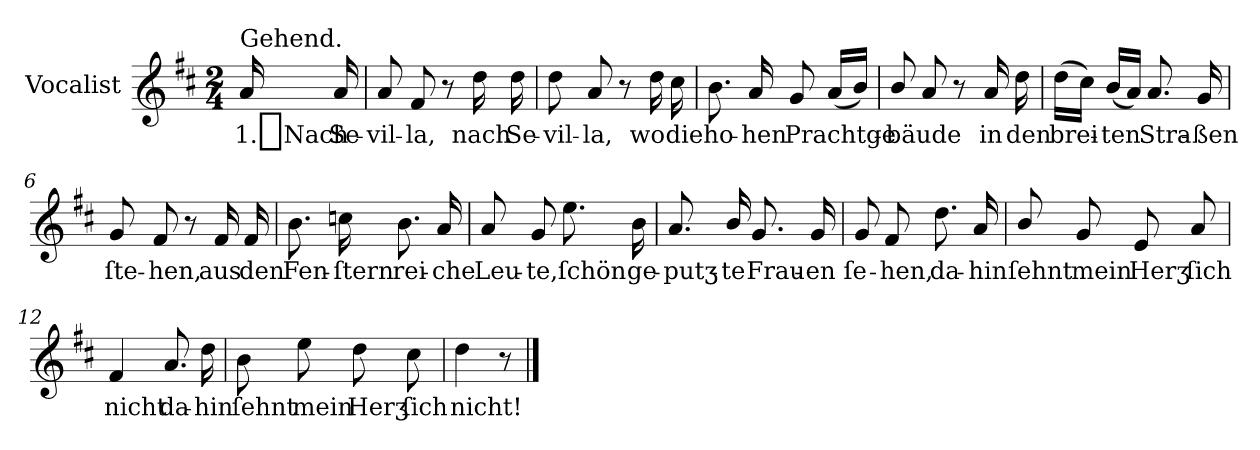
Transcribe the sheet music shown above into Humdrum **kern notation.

**kern	**text
*part1	*part1
*staff1	*staff1
*I"Vocalist	*
*k[f#c#]	*
*D:	*
*M2/4	*
=	=
!LO:TX:a:t=Gehend.	!
16a	1._Nach
16a	Se-
=1	=1
8a	-vil-
8f#	-la,
8r	.
16dd	nach
16dd	Se-
=2	=2
8dd	-vil-
8a	-la,
8r	.
16dd	wo
16cc#	die
=3	=3
8.b	ho-
16a	-hen
8g	Prachtge-
(16aLL	.
16bJJ)	.
=4	=4
8b/	-bäude
8a	.
8r	.
16a	in
16dd	den
=5	=5
(16ddLL	brei-
16cc#JJ)	.
(16bLL	-ten
16aJJ)	.
8.a	Stra-
16g	-ßen
=6	=6
8g	ſte-
8f#	-hen,
8r	.
16f#	aus
16f#	den
=7	=7
8.b	Fen-
16ccn	-ſtern
8.b	rei-
16a	-che
=8	=8
8a	Leu-
8g	-te,
8.ee	ſchön
16b	ge-
=9	=9
8.a	-putʒ-
16b/	-te
8.g	Frau-
16g	-en
=10	=10
8g	ſe-
8f#	-hen,
8.dd	da-
16a	-hin
=11	=11
8b/	ſehnt
8g	mein
8e	Herʒ
8a	ſich
=12	=12
4f#	nicht
8.a	da-
16dd	-hin
=13	=13
8b	ſehnt
8ee	mein
8dd	Herʒ
8cc#	ſich
=14	=14
4dd	nicht!
8r	.
==	==
*-	*-
